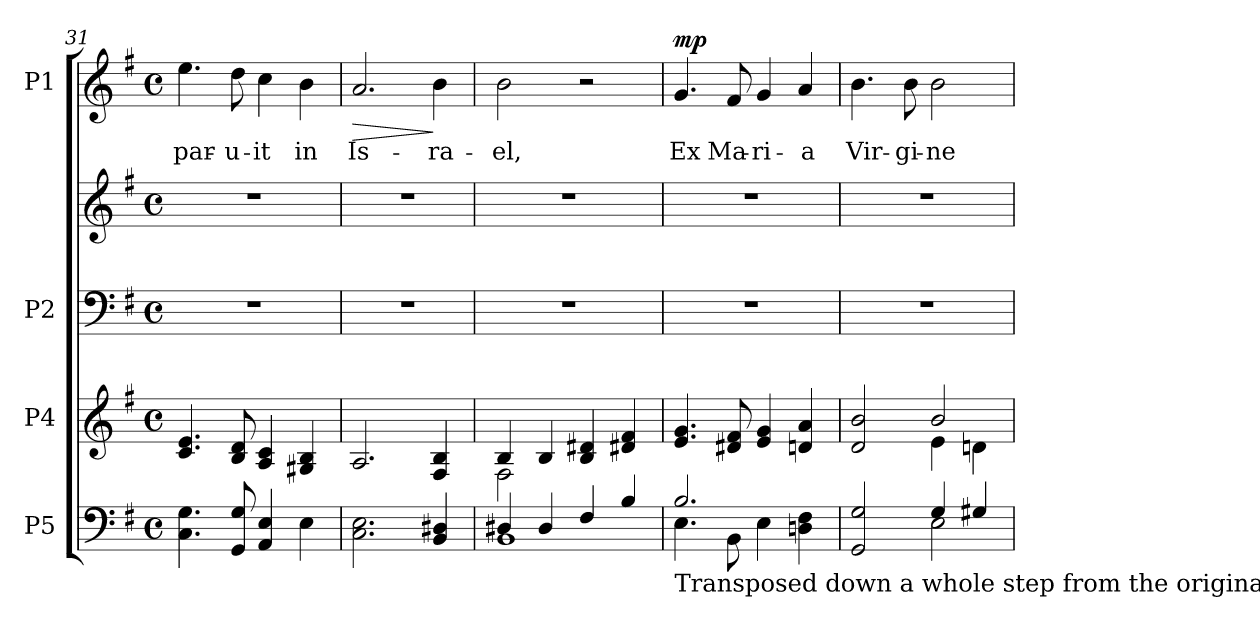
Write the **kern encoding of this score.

**kern	**kern	**kern	**kern	**kern	**text	**dynam
*part4	*part3	*part2	*part2	*part1	*part1	*part1
*staff5	*staff4	*staff3	*staff2	*staff1	*staff1	*staff1
*I"P5	*I"P4	*I"P2	*	*I"P1	*	*
*clefF4	*clefG2	*clefF4	*clefG2	*clefG2	*	*
*k[f#]	*k[f#]	*k[f#]	*k[f#]	*k[f#]	*	*
*G:	*G:	*G:	*G:	*G:	*	*
*M4/4	*M4/4	*M4/4	*M4/4	*M4/4	*	*
*met(c)	*met(c)	*met(c)	*met(c)	*met(c)	*	*
=31	=31	=31	=31	=31	=31	=31
!	!	!	!	!	!LO:LY:b:color=#000000	!
4.Ci\ 4.Gi	4.ci/ 4.ei	1r	1r	4.eei\	-par-	.
!	!	!	!	!	!LO:LY:b:color=#000000	!
8GGi/ 8Gi	8Bi/ 8di	.	.	8ddi\	-u-	.
!	!	!	!	!	!LO:LY:b:color=#000000	!
4AAi/ 4Ei	4Ai/ 4ci	.	.	4cci\	-it	.
!	!	!	!	!	!LO:LY:b:color=#000000	!
4Ei\	4G#Xi/ 4Bi	.	.	4bi\	in	.
=32	=32	=32	=32	=32	=32	=32
!	!	!	!	!	!LO:LY:b:color=#000000	!LO:HP:b
2.Ci\ 2.Ei	2.Ai/	1r	1r	2.ai/	Is-	>
!	!	!	!	!	!LO:LY:b:color=#000000	!
4BBi/ 4D#Xi	4F#i/ 4Bi	.	.	4bi\	-ra-	]
=33	=33	=33	=33	=33	=33	=33
*^	*^	*	*	*	*	*
!	!	!	!	!	!	!	!LO:LY:b:color=#000000	!
4D#Xi/	1BBi	4Bi/	2F#i\	1r	1r	2bi\	-el,	.
4D#i/	.	4Bi/	.	.	.	.	.	.
4F#i/	.	4Bi/ 4d#Xi	2ryy	.	.	2r	.	.
4Bi/	.	4d#Xi/ 4f#i	.	.	.	.	.	.
*	*	*v	*v	*	*	*	*	*
!!LO:LB:g=z
=34	=34	=34	=34	=34	=34	=34	=34
!LO:TX:b:t=Transposed down a whole step from the original version in A.	!	!	!	!	!	!	!
!	!	!	!	!	!	!LO:LY:b:color=#000000	!
2.Bi/	4.Ei\	4.ei/ 4.gi	1r	1r	4.gi/	Ex	mp
!	!	!	!	!	!	!LO:LY:b:color=#000000	!
.	8BBi\	8d#Xi/ 8f#i	.	.	8f#i/	Ma-	.
!	!	!	!	!	!	!LO:LY:b:color=#000000	!
.	4Ei\	4ei/ 4gi	.	.	4gi/	-ri-	.
!	!	!	!	!	!	!LO:LY:b:color=#000000	!
4Dni\ 4F#i	4ryy	4dni/ 4ai	.	.	4ai/	-a	.
=35	=35	=35	=35	=35	=35	=35	=35
*	*	*^	*	*	*	*	*
!	!	!	!	!	!	!	!LO:LY:b:color=#000000	!
2GGi/ 2Gi	2ryy	2di/ 2bi	2ryy	1r	1r	4.bi\	Vir-	.
!	!	!	!	!	!	!	!LO:LY:b:color=#000000	!
.	.	.	.	.	.	8bi\	-gi-	.
!	!	!	!	!	!	!	!LO:LY:b:color=#000000	!
4Gi/	2Ei\	2bi/	4ei\	.	.	2bi\	-ne	.
4G#Xi/	.	.	4dni\	.	.	.	.	.
*v	*v	*	*	*	*	*	*	*
*	*v	*v	*	*	*	*	*
=	=	=	=	=	=	=
*-	*-	*-	*-	*-	*-	*-
